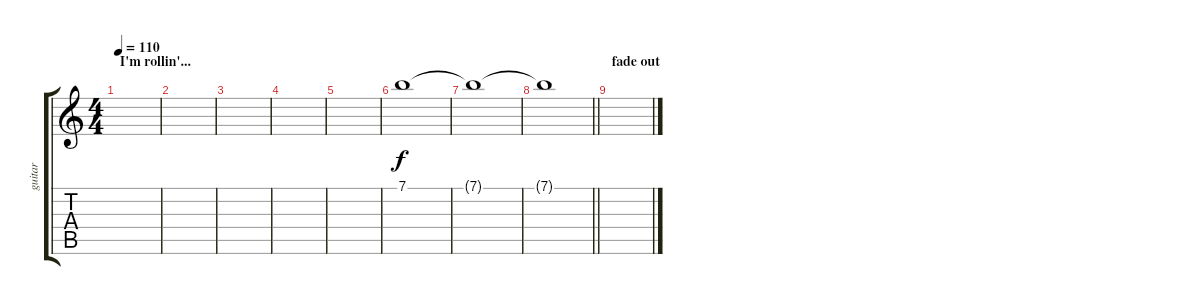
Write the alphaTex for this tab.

\track ("guitar" "guitar") {instrument overdrivenguitar}
\staff {score tabs}
\tuning (E4 B3 G3 D3 A2 E2) {hide}
\ts (4 4)
\section ("" "I'm rollin'...")
\tempo 110
\clef g2
\ks c
|
|
|
|
|
7.1.1{volume 16} |
7.1{t}.1 |
\barLineRight lightlight
7.1{t}.1 |
\section ("" "fade out")
